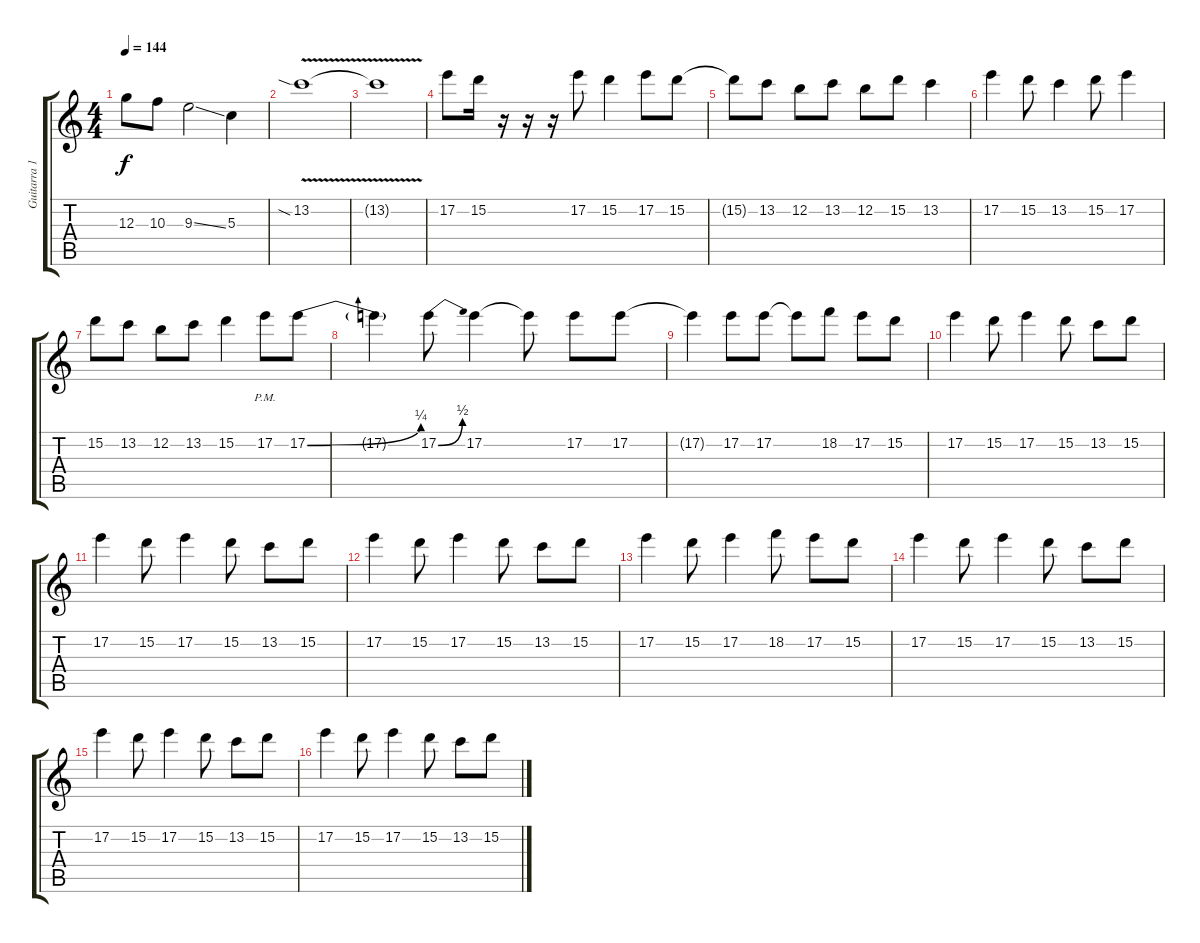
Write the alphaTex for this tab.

\track ("Guitarra 1" "Guitarra 1") {instrument distortionguitar}
\staff {score tabs}
\tuning (E4 B3 G3 D3 A2 E2) {hide}
\ts (4 4)
\tempo 144
\clef g2
\ks c
12.3{t}.8{dy f} 10.3.8 9.3{ss}.2 5.3.4 |
13.2{v sia}.1 |
13.2{t}.1 |
17.2.8 15.2.16 r.16 r.16 r.16 17.2.8 15.2.4 17.2.8 15.2.8 |
15.2{t}.8 13.2.8 12.2.8 13.2.8 12.2.8 15.2.8 13.2.4 |
17.2.4 15.2.8 13.2.4 15.2.8 17.2.4 |
15.2.8 13.2.8 12.2.8 13.2.8 15.2.4 17.2{pm}.8 17.2{be (bend 0 0 60 1)}.8 |
17.2{t}.4 17.2{be (bend 0 0 60 2)}.8 17.2.4 17.2{t}.8 17.2.8 17.2.8 |
17.2{t}.4 17.2.8 17.2.8 17.2{t}.8 18.2.8 17.2.8 15.2.8 |
17.2.4 15.2.8 17.2.4 15.2.8 13.2.8 15.2.8 |
17.2.4 15.2.8 17.2.4 15.2.8 13.2.8 15.2.8 |
17.2.4 15.2.8 17.2.4 15.2.8 13.2.8 15.2.8 |
17.2.4 15.2.8 17.2.4 18.2.8 17.2.8 15.2.8 |
17.2.4 15.2.8 17.2.4 15.2.8 13.2.8 15.2.8 |
17.2.4 15.2.8 17.2.4 15.2.8 13.2.8 15.2.8 |
17.2.4 15.2.8 17.2.4 15.2.8 13.2.8 15.2.8
